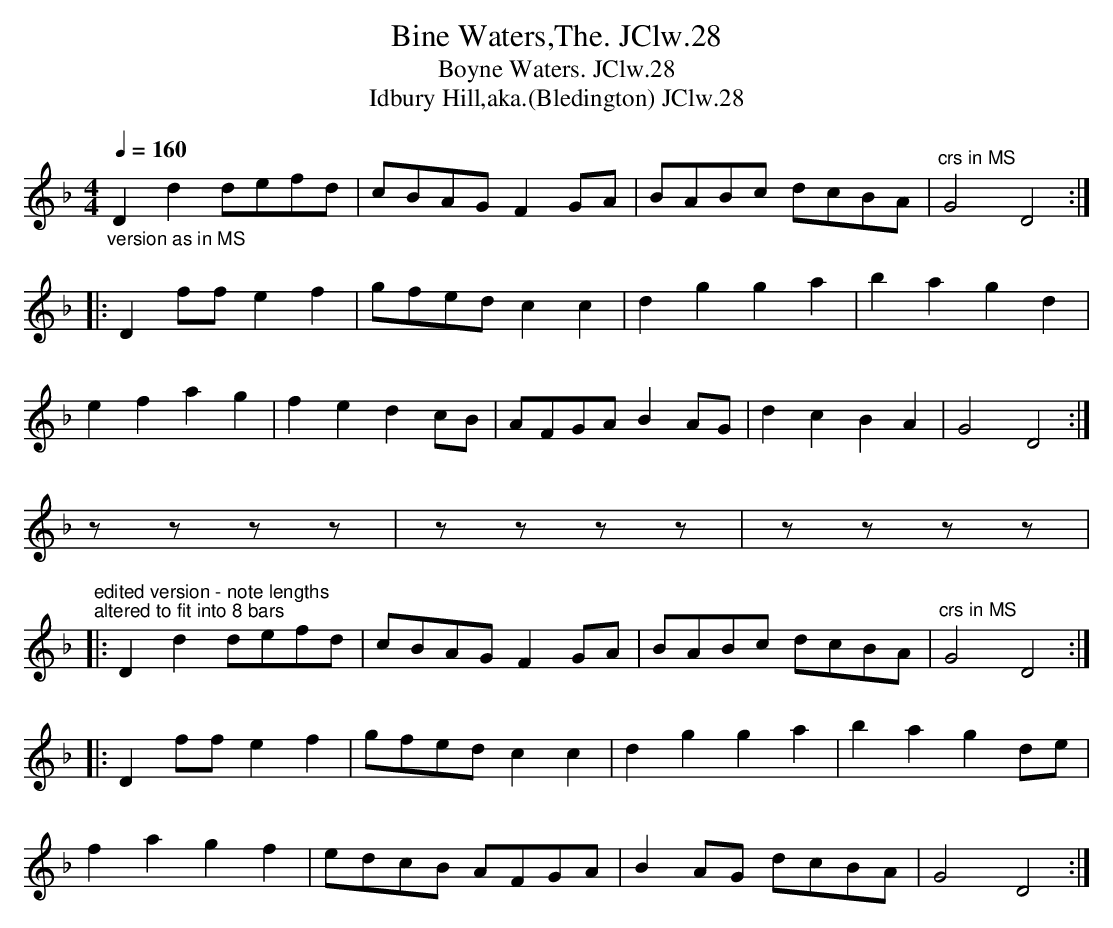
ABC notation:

X:1
T:Bine Waters,The. JClw.28
T:Boyne Waters. JClw.28
T:Idbury Hill,aka.(Bledington) JClw.28
L:1/8
M:4/4
Q:1/4=160
K:Dm
"_version as in MS"
D2d2defd|cBAG F2GA|BABc dcBA|"^crs in MS"G4D4::!
D2ffe2f2|gfed c2c2|d2g2g2a2|b2a2g2d2|!
e2f2a2g2|f2e2d2cB|AFGA B2AG|d2c2B2A2|G4D4:|!
zzzz|zzzz|zzzz|!
"^edited version - note lengths"
"^altered to fit into 8 bars"
|:D2d2defd|cBAG F2GA|BABc dcBA|"^crs in MS"G4D4::!
D2ffe2f2|gfed c2c2|d2g2g2a2|b2a2g2de|!
f2a2g2f2|edcB AFGA|B2AG dcBA|G4D4:|
